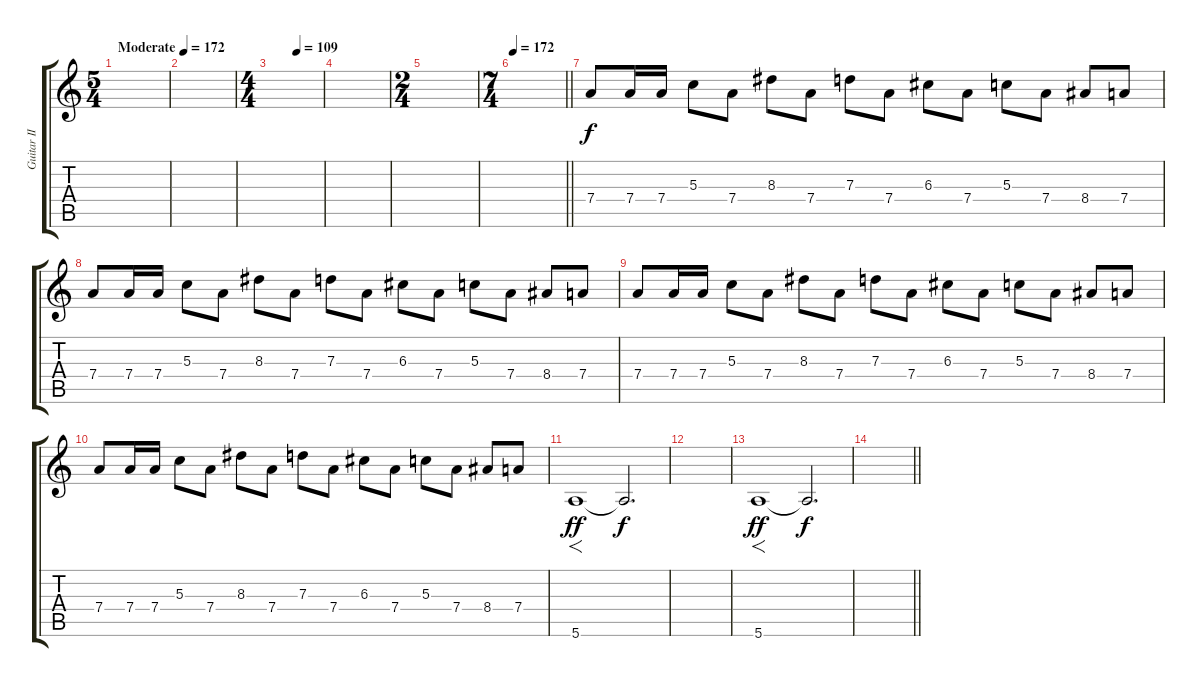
\track ("Guitar II" "Guitar II") {instrument overdrivenguitar}
\staff {score tabs}
\tuning (E4 B3 G3 D3 A2 E2) {hide}
\ts (5 4)
\tempo (172 "Moderate")
\clef g2
\ks c
|
|
\ts (4 4)
\tempo (109 0.5)
|
|
\ts (2 4)
|
\ts (7 4)
\tempo 172
\barLineRight lightlight
|
7.4.8 7.4.16 7.4.16 5.3.8 7.4.8 8.3.8 7.4.8 7.3.8 7.4.8 6.3.8 7.4.8 5.3.8 7.4.8 8.4.8 7.4.8 |
7.4.8 7.4.16 7.4.16 5.3.8 7.4.8 8.3.8 7.4.8 7.3.8 7.4.8 6.3.8 7.4.8 5.3.8 7.4.8 8.4.8 7.4.8 |
7.4.8 7.4.16 7.4.16 5.3.8 7.4.8 8.3.8 7.4.8 7.3.8 7.4.8 6.3.8 7.4.8 5.3.8 7.4.8 8.4.8 7.4.8 |
7.4.8 7.4.16 7.4.16 5.3.8 7.4.8 8.3.8 7.4.8 7.3.8 7.4.8 6.3.8 7.4.8 5.3.8 7.4.8 8.4.8 7.4.8 |
5.6.1{f dy ff} 5.6{t}.2{d dy f} |
|
5.6.1{f dy ff} 5.6{t}.2{d dy f} |
\barLineRight lightlight
